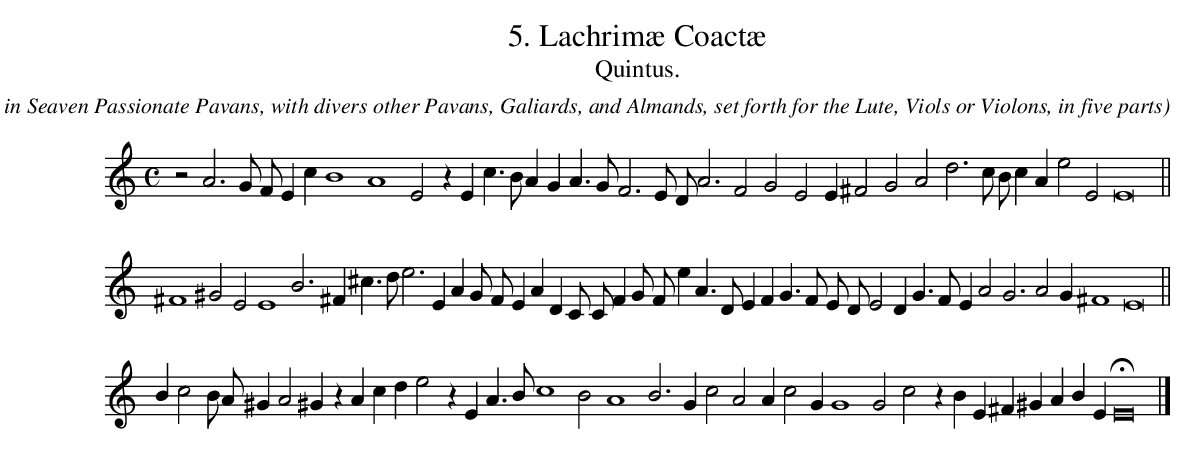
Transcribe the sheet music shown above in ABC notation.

X:1
T:5. Lachrim\ae Coact\ae
T:Quintus.
C: John Dowland
O: From Lachrim\ae, or Seaven Teares figured in Seaven Passionate Pavans, with divers other Pavans, Galiards, and Almands, set forth for the Lute, Viols or Violons, in five parts
L:1/4
M:C
K:Amin -8va
z2 A3 G/ F/ E c B4 A4 E2 z E c >  B A G A > G F3 E/ D/ A3 F2 G2 E2 E ^F2 G2 A2 d3 c/ B/ c A e2 E2 E8 ||
^F4 ^G2 E2 E4 B3 ^F ^c > d e3 E A G/ F/ E A D C/ C/ F G/ F/ e A > D E F G > F E/ D/ E2 D G > FE A2 G3 A2 G ^F4 E8 ||
B c2 B/ A/ ^G A2 ^G z A c d e2 z E A > B c4 B2 A4 B3 G c2 A2 A c2 G G4 G2 c2 z B E ^F ^G A B E HE8 |]
